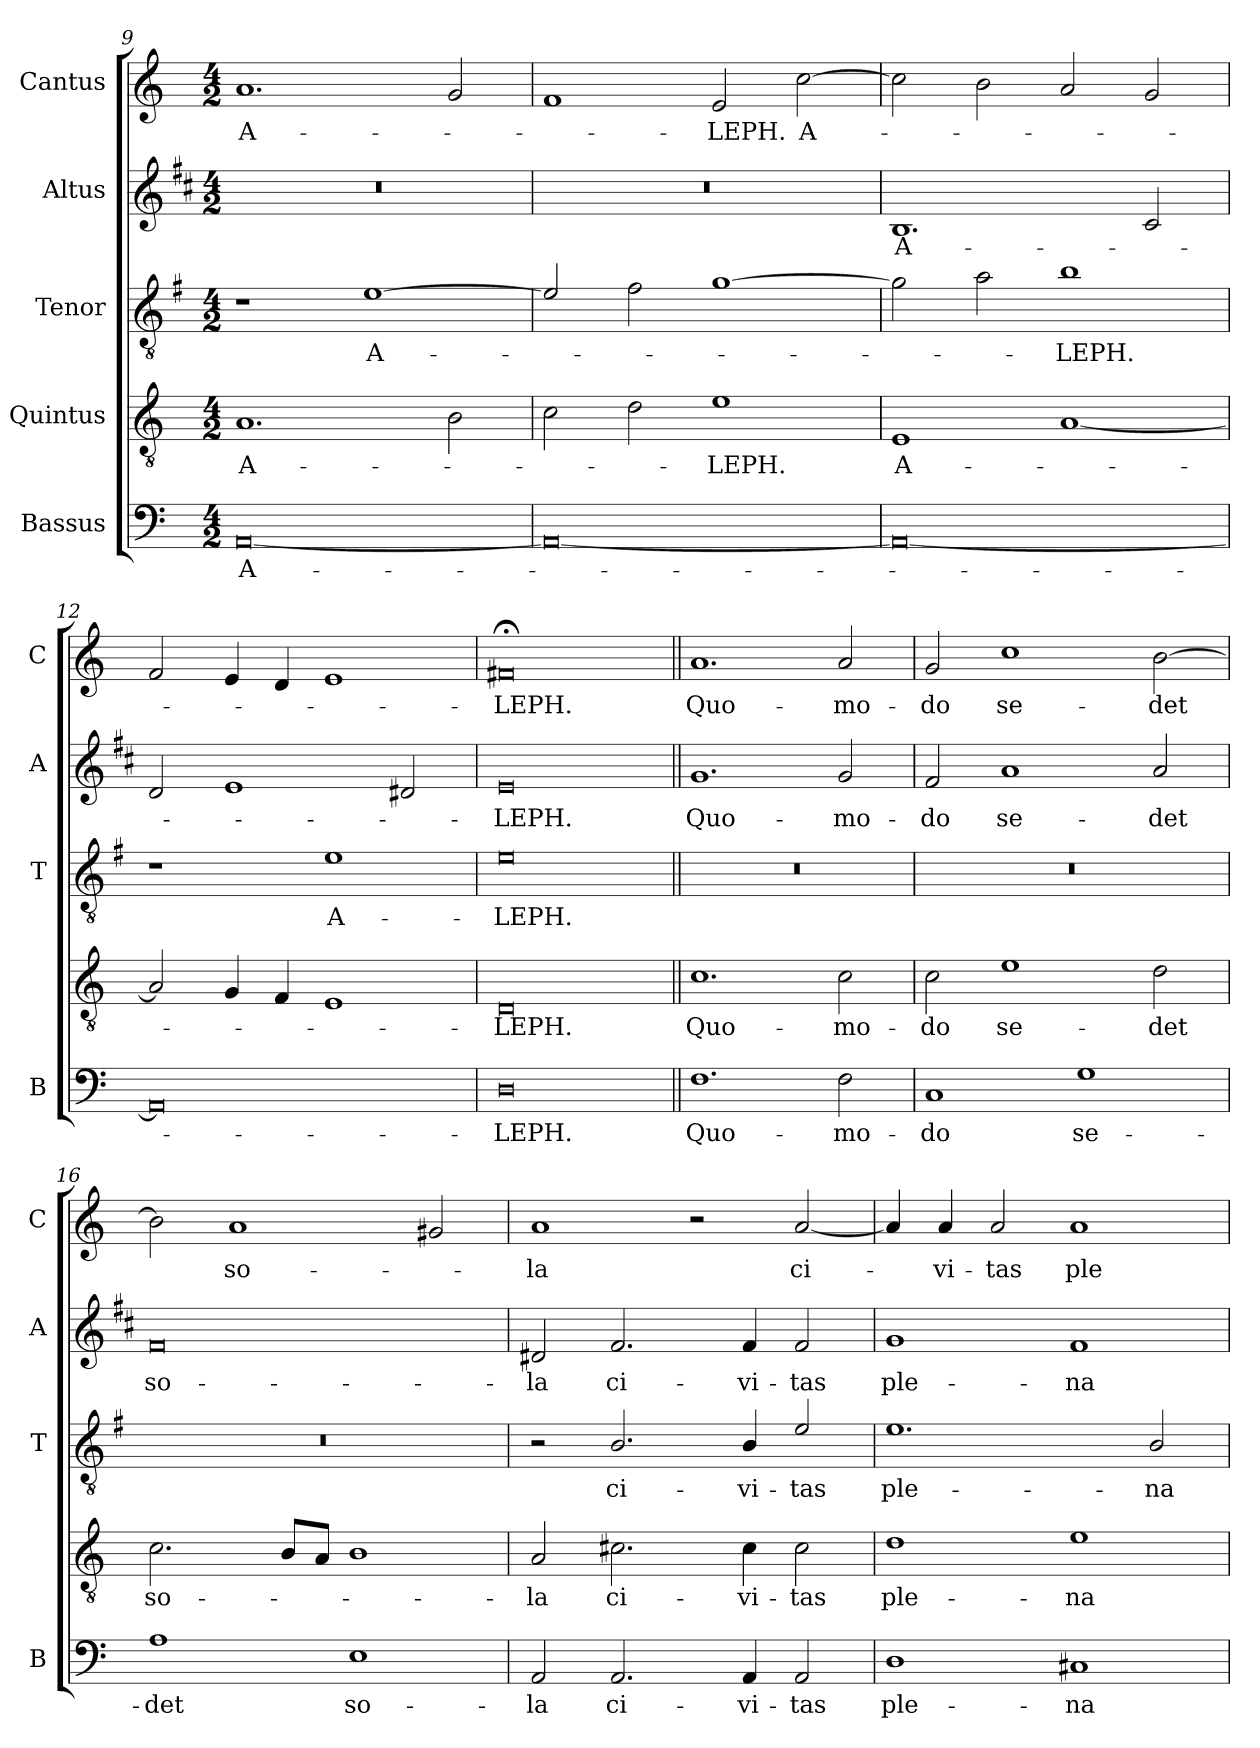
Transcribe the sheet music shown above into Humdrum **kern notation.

**kern	**text	**kern	**text	**kern	**text	**kern	**text	**kern	**text
*part5	*part5	*part4	*part4	*part3	*part3	*part2	*part2	*part1	*part1
*staff5	*staff5	*staff4	*staff4	*staff3	*staff3	*staff2	*staff2	*staff1	*staff1
*I"Bassus	*	*I"Quintus	*	*I"Tenor	*	*I"Altus	*	*I"Cantus	*
*I'B	*	*	*	*I'T	*	*I'A	*	*I'C	*
*clefF4	*	*clefGv2	*	*clefGv2	*	*clefG2	*	*clefG2	*
*	*	*	*	*ITrd4c7	*	*ITrd1c2	*	*	*
*k[]	*	*k[]	*	*k[]	*	*k[]	*	*k[]	*
*C:	*	*C:	*	*C:	*	*C:	*	*C:	*
*M4/2	*	*M4/2	*	*M4/2	*	*M4/2	*	*M4/2	*
=9	=9	=9	=9	=9	=9	=9	=9	=9	=9
!	!LO:LY:b	!	!LO:LY:b	!	!	!	!	!	!LO:LY:b
[0AA	A-	1.A	A-	1r	.	0r	.	1.a	A-
!	!	!	!	!	!LO:LY:b	!	!	!	!
.	.	.	.	[1A	A-	.	.	.	.
.	.	2B\	.	.	.	.	.	2g/	.
=10	=10	=10	=10	=10	=10	=10	=10	=10	=10
0AA_	.	2c\	.	2A/]	.	0r	.	1f	.
.	.	2d\	.	2B\	.	.	.	.	.
!	!	!	!LO:LY:b	!	!	!	!	!	!LO:LY:b
.	.	1e	-LEPH.	[1c	.	.	.	2e/	-LEPH.
!	!	!	!	!	!	!	!	!	!LO:LY:b
.	.	.	.	.	.	.	.	[2cc\	A-
!!LO:PB:g=z
=11	=11	=11	=11	=11	=11	=11	=11	=11	=11
!	!	!	!LO:LY:b	!	!	!	!LO:LY:b	!	!
0AA_	.	1E	A-	2c\]	.	1.A	A-	2cc\]	.
.	.	.	.	2d\	.	.	.	2b\	.
!	!	!	!	!	!LO:LY:b	!	!	!	!
.	.	[1A	.	1e	-LEPH.	.	.	2a/	.
.	.	.	.	.	.	2B/	.	2g/	.
=12	=12	=12	=12	=12	=12	=12	=12	=12	=12
0AA]	.	2A/]	.	1r	.	2c/	.	2f/	.
.	.	4G/	.	.	.	1d	.	4e/	.
.	.	4F/	.	.	.	.	.	4d/	.
!	!	!	!	!	!LO:LY:b	!	!	!	!
.	.	1E	.	1A	A-	.	.	1e	.
.	.	.	.	.	.	2c#X/	.	.	.
=13	=13	=13	=13	=13	=13	=13	=13	=13	=13
!	!LO:LY:b	!	!LO:LY:b	!	!LO:LY:b	!	!LO:LY:b	!	!LO:LY:b
0D	-LEPH.	0D	-LEPH.	0A	-LEPH.	0d	-LEPH.	0f#X;<	-LEPH.
=14||	=14||	=14||	=14||	=14||	=14||	=14||	=14||	=14||	=14||
!	!LO:LY:b	!	!LO:LY:b	!	!	!	!LO:LY:b	!	!LO:LY:b
1.F	Quo-	1.c	Quo-	0r	.	1.f	Quo-	1.a	Quo-
!	!LO:LY:b	!	!LO:LY:b	!	!	!	!LO:LY:b	!	!LO:LY:b
2F\	-mo-	2c\	-mo-	.	.	2f/	-mo-	2a/	-mo-
=15	=15	=15	=15	=15	=15	=15	=15	=15	=15
!	!LO:LY:b	!	!LO:LY:b	!	!	!	!LO:LY:b	!	!LO:LY:b
1C	-do	2c\	-do	0r	.	2e/	-do	2g/	-do
!	!	!	!LO:LY:b	!	!	!	!LO:LY:b	!	!LO:LY:b
.	.	1e	se-	.	.	1g	se-	1cc	se-
!	!LO:LY:b	!	!	!	!	!	!	!	!
1G	se-	.	.	.	.	.	.	.	.
!	!	!	!LO:LY:b	!	!	!	!LO:LY:b	!	!LO:LY:b
.	.	2d\	-det	.	.	2g/	-det	[2b\	-det
!!LO:LB:g=z
=16	=16	=16	=16	=16	=16	=16	=16	=16	=16
!	!LO:LY:b	!	!LO:LY:b	!	!	!	!LO:LY:b	!	!
1A	-det	2.c\	so-	0r	.	0e	so-	2b\]	.
!	!	!	!	!	!	!	!	!	!LO:LY:b
.	.	.	.	.	.	.	.	1a	so-
.	.	8B/L	.	.	.	.	.	.	.
.	.	8A/J	.	.	.	.	.	.	.
!	!LO:LY:b	!	!	!	!	!	!	!	!
1E	so-	1B	.	.	.	.	.	.	.
.	.	.	.	.	.	.	.	2g#X/	.
=17	=17	=17	=17	=17	=17	=17	=17	=17	=17
!	!LO:LY:b	!	!LO:LY:b	!	!	!	!LO:LY:b	!	!LO:LY:b
2AA/	-la	2A/	-la	2r	.	2c#X/	-la	1a	-la
!	!LO:LY:b	!	!LO:LY:b	!	!LO:LY:b	!	!LO:LY:b	!	!
2.AA/	ci-	2.c#X\	ci-	2.E/	ci-	2.e/	ci-	.	.
.	.	.	.	.	.	.	.	2r	.
!	!LO:LY:b	!	!LO:LY:b	!	!LO:LY:b	!	!LO:LY:b	!	!
4AA/	-vi-	4c#\	-vi-	4E/	-vi-	4e/	-vi-	.	.
!	!LO:LY:b	!	!LO:LY:b	!	!LO:LY:b	!	!LO:LY:b	!	!LO:LY:b
2AA/	-tas	2c#\	-tas	2A/	-tas	2e/	-tas	[2a/	ci-
=18	=18	=18	=18	=18	=18	=18	=18	=18	=18
!	!LO:LY:b	!	!LO:LY:b	!	!LO:LY:b	!	!LO:LY:b	!	!
1D	ple-	1d	ple-	1.A	ple-	1f	ple-	4a/]	.
!	!	!	!	!	!	!	!	!	!LO:LY:b
.	.	.	.	.	.	.	.	4a/	-vi-
!	!	!	!	!	!	!	!	!	!LO:LY:b
.	.	.	.	.	.	.	.	2a/	-tas
!	!LO:LY:b	!	!LO:LY:b	!	!	!	!LO:LY:b	!	!LO:LY:b
1C#X	-na	1e	-na	.	.	1e	-na	1a	ple-
!	!	!	!	!	!LO:LY:b	!	!	!	!
.	.	.	.	2E/	-na	.	.	.	.
=	=	=	=	=	=	=	=	=	=
*-	*-	*-	*-	*-	*-	*-	*-	*-	*-
